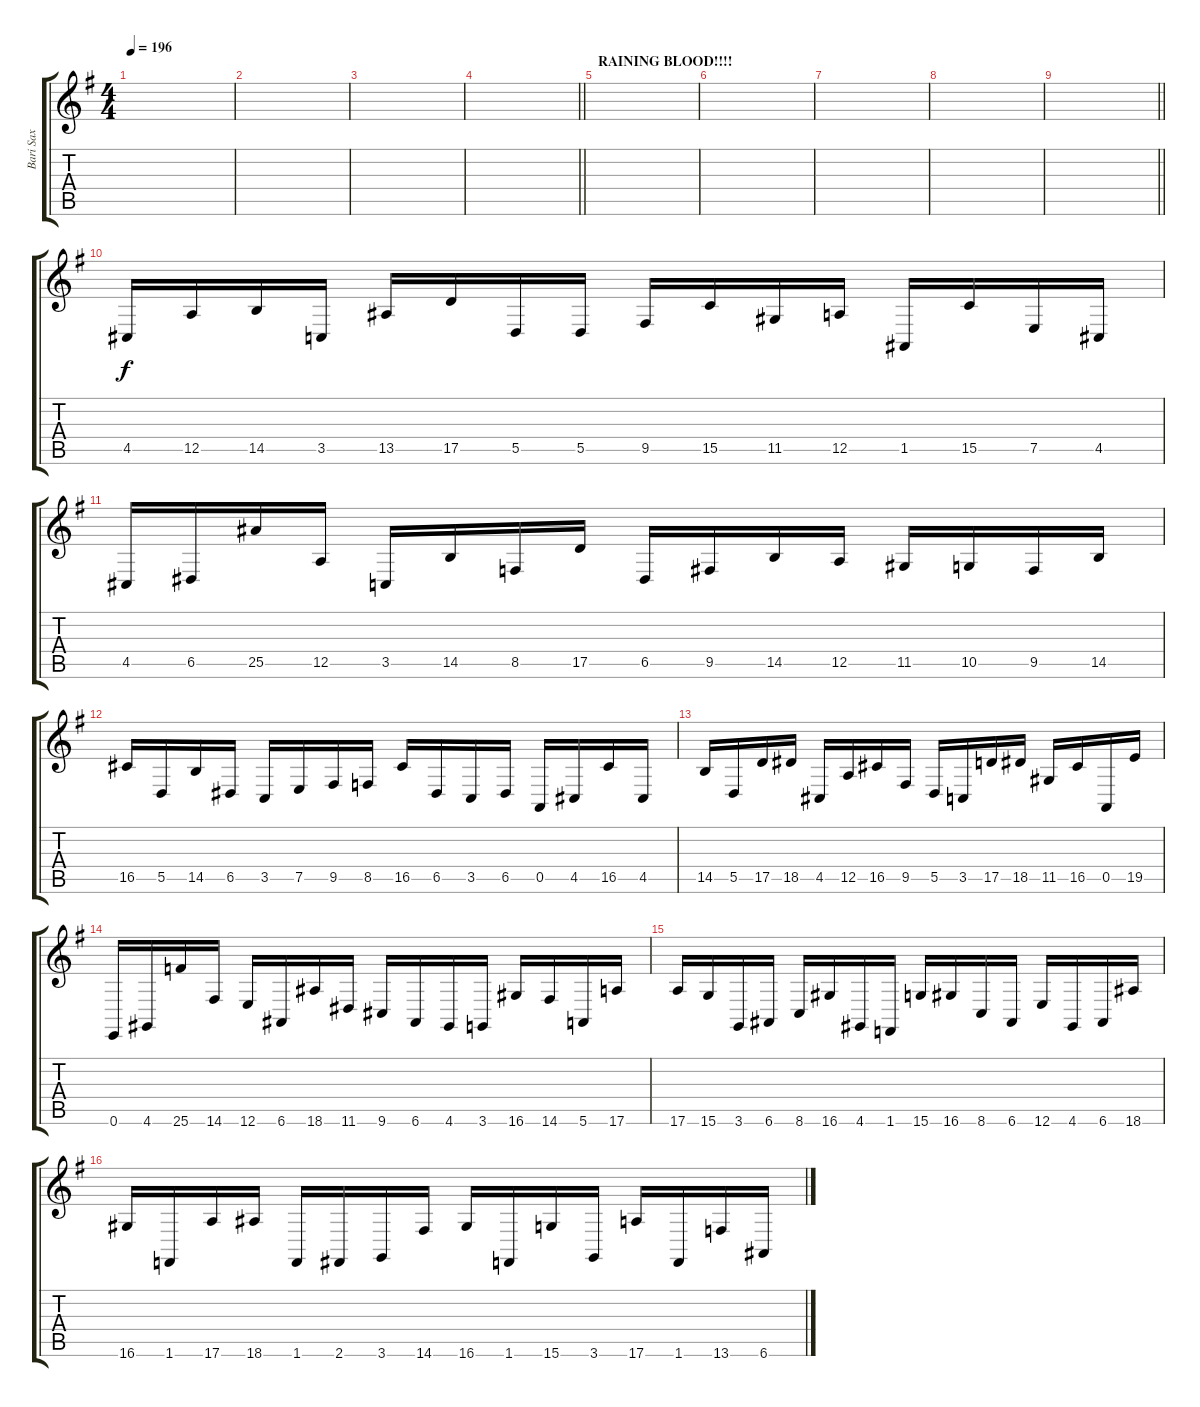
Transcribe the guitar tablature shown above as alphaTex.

\track ("Bari Sax" "Bari Sax") {instrument baritonesax}
\staff {score tabs}
\tuning (E4 B3 G3 D3 A2 E2) {hide}
\ts (4 4)
\tempo 196
\clef g2
\ks eminor
|
|
|
\barLineRight lightlight
|
\section ("" "RAINING BLOOD!!!!")
|
|
|
|
\barLineRight lightlight
|
\section ("" "")
4.5.16 12.5.16 14.5.16 3.5.16 13.5.16 17.5.16 5.5.16 5.5.16 9.5.16 15.5.16 11.5.16 12.5.16 1.5.16 15.5.16 7.5.16 4.5.16 |
4.5.16 6.5.16 25.5.16 12.5.16 3.5.16 14.5.16 8.5.16 17.5.16 6.5.16 9.5.16 14.5.16 12.5.16 11.5.16 10.5.16 9.5.16 14.5.16 |
16.5.16 5.5.16 14.5.16 6.5.16 3.5.16 7.5.16 9.5.16 8.5.16 16.5.16 6.5.16 3.5.16 6.5.16 0.5.16 4.5.16 16.5.16 4.5.16 |
14.5.16 5.5.16 17.5.16 18.5.16 4.5.16 12.5.16 16.5.16 9.5.16 5.5.16 3.5.16 17.5.16 18.5.16 11.5.16 16.5.16 0.5.16 19.5.16 |
0.6.16 4.6.16 25.6.16 14.6.16 12.6.16 6.6.16 18.6.16 11.6.16 9.6.16 6.6.16 4.6.16 3.6.16 16.6.16 14.6.16 5.6.16 17.6.16 |
17.6.16 15.6.16 3.6.16 6.6.16 8.6.16 16.6.16 4.6.16 1.6.16 15.6.16 16.6.16 8.6.16 6.6.16 12.6.16 4.6.16 6.6.16 18.6.16 |
16.6.16 1.6.16 17.6.16 18.6.16 1.6.16 2.6.16 3.6.16 14.6.16 16.6.16 1.6.16 15.6.16 3.6.16 17.6.16 1.6.16 13.6.16 6.6.16
